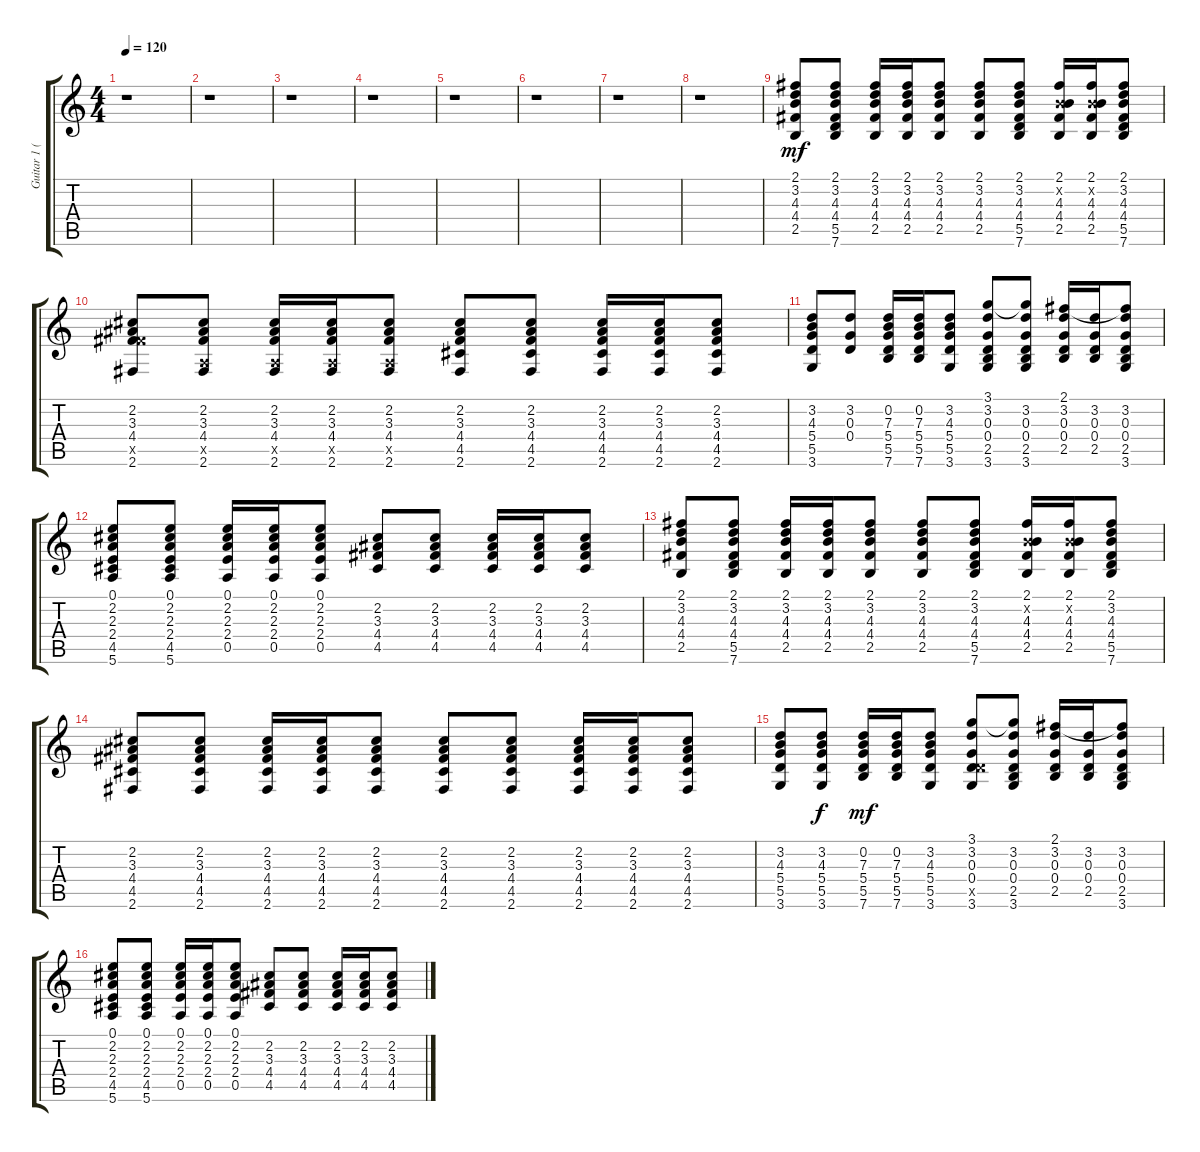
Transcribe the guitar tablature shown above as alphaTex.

\track ("Guitar 1 (Dist.)" "Guitar 1 (") {instrument distortionguitar}
\staff {score tabs}
\tuning (E4 B3 G3 D3 A2 E2) {hide}
\ts (4 4)
\tempo 120
\clef g2
\ks c
r.1{dy mf} |
r.1 |
r.1 |
r.1 |
r.1 |
r.1 |
r.1 |
r.1 |
(2.1 3.2 4.3 4.4 2.5).8{instrument acousticguitarsteel} (2.1 3.2 4.3 4.4 5.5 7.6).8 (2.1 3.2 4.3 4.4 2.5).16 (2.1 3.2 4.3 4.4 2.5).16 (2.1 3.2 4.3 4.4 2.5).8 (2.1 3.2 4.3 4.4 2.5).8 (2.1 3.2 4.3 4.4 5.5 7.6).8 (2.1 0.2{x} 4.3 4.4 2.5).16 (2.1 0.2{x} 4.3 4.4 2.5).16 (2.1 3.2 4.3 4.4 5.5 7.6).8 |
(2.2 3.3 4.4 9.5{x} 2.6).8 (2.2 3.3 4.4 0.5{x} 2.6).8 (2.2 3.3 4.4 0.5{x} 2.6).16 (2.2 3.3 4.4 0.5{x} 2.6).16 (2.2 3.3 4.4 0.5{x} 2.6).8 (2.2 3.3 4.4 4.5 2.6).8 (2.2 3.3 4.4 4.5 2.6).8 (2.2 3.3 4.4 4.5 2.6).16 (2.2 3.3 4.4 4.5 2.6).16 (2.2 3.3 4.4 4.5 2.6).8 |
(3.2 4.3 5.4 5.5 3.6).8 (3.2 0.3 0.4).8 (0.2 7.3 5.4 5.5 7.6).16 (0.2 7.3 5.4 5.5 7.6).16 (3.2 4.3 5.4 5.5 3.6).8 (3.1 3.2 0.3 0.4 2.5 3.6).8 (3.1{t} 3.2 0.3 0.4 2.5 3.6).8 (2.1 3.2 0.3 0.4 2.5).16 (3.2 0.3 0.4 2.5).16 (2.1{t} 3.2 0.3 0.4 2.5 3.6).8 |
(0.1 2.2 2.3 2.4 4.5 5.6).8 (0.1 2.2 2.3 2.4 4.5 5.6).8 (0.1 2.2 2.3 2.4 0.5).16 (0.1 2.2 2.3 2.4 0.5).16 (0.1 2.2 2.3 2.4 0.5).8 (2.2 3.3 4.4 4.5).8 (2.2 3.3 4.4 4.5).8 (2.2 3.3 4.4 4.5).16 (2.2 3.3 4.4 4.5).16 (2.2 3.3 4.4 4.5).8 |
(2.1 3.2 4.3 4.4 2.5).8 (2.1 3.2 4.3 4.4 5.5 7.6).8 (2.1 3.2 4.3 4.4 2.5).16 (2.1 3.2 4.3 4.4 2.5).16 (2.1 3.2 4.3 4.4 2.5).8 (2.1 3.2 4.3 4.4 2.5).8 (2.1 3.2 4.3 4.4 5.5 7.6).8 (2.1 0.2{x} 4.3 4.4 2.5).16 (2.1 0.2{x} 4.3 4.4 2.5).16 (2.1 3.2 4.3 4.4 5.5 7.6).8 |
(2.2 3.3 4.4 4.5 2.6).8 (2.2 3.3 4.4 4.5 2.6).8 (2.2 3.3 4.4 4.5 2.6).16 (2.2 3.3 4.4 4.5 2.6).16 (2.2 3.3 4.4 4.5 2.6).8 (2.2 3.3 4.4 4.5 2.6).8 (2.2 3.3 4.4 4.5 2.6).8 (2.2 3.3 4.4 4.5 2.6).16 (2.2 3.3 4.4 4.5 2.6).16 (2.2 3.3 4.4 4.5 2.6).8 |
(3.2 4.3 5.4 5.5 3.6).8 (3.2 4.3 5.4 5.5 3.6).8{dy f} (0.2 7.3 5.4 5.5 7.6).16{dy mf} (0.2 7.3 5.4 5.5 7.6).16 (3.2 4.3 5.4 5.5 3.6).8 (3.1 3.2 0.3 0.4 5.5{x} 3.6).8 (3.1{t} 3.2 0.3 0.4 2.5 3.6).8 (2.1 3.2 0.3 0.4 2.5).16 (3.2 0.3 0.4 2.5).16 (2.1{t} 3.2 0.3 0.4 2.5 3.6).8 |
(0.1 2.2 2.3 2.4 4.5 5.6).8 (0.1 2.2 2.3 2.4 4.5 5.6).8 (0.1 2.2 2.3 2.4 0.5).16 (0.1 2.2 2.3 2.4 0.5).16 (0.1 2.2 2.3 2.4 0.5).8 (2.2 3.3 4.4 4.5).8 (2.2 3.3 4.4 4.5).8 (2.2 3.3 4.4 4.5).16 (2.2 3.3 4.4 4.5).16 (2.2 3.3 4.4 4.5).8
